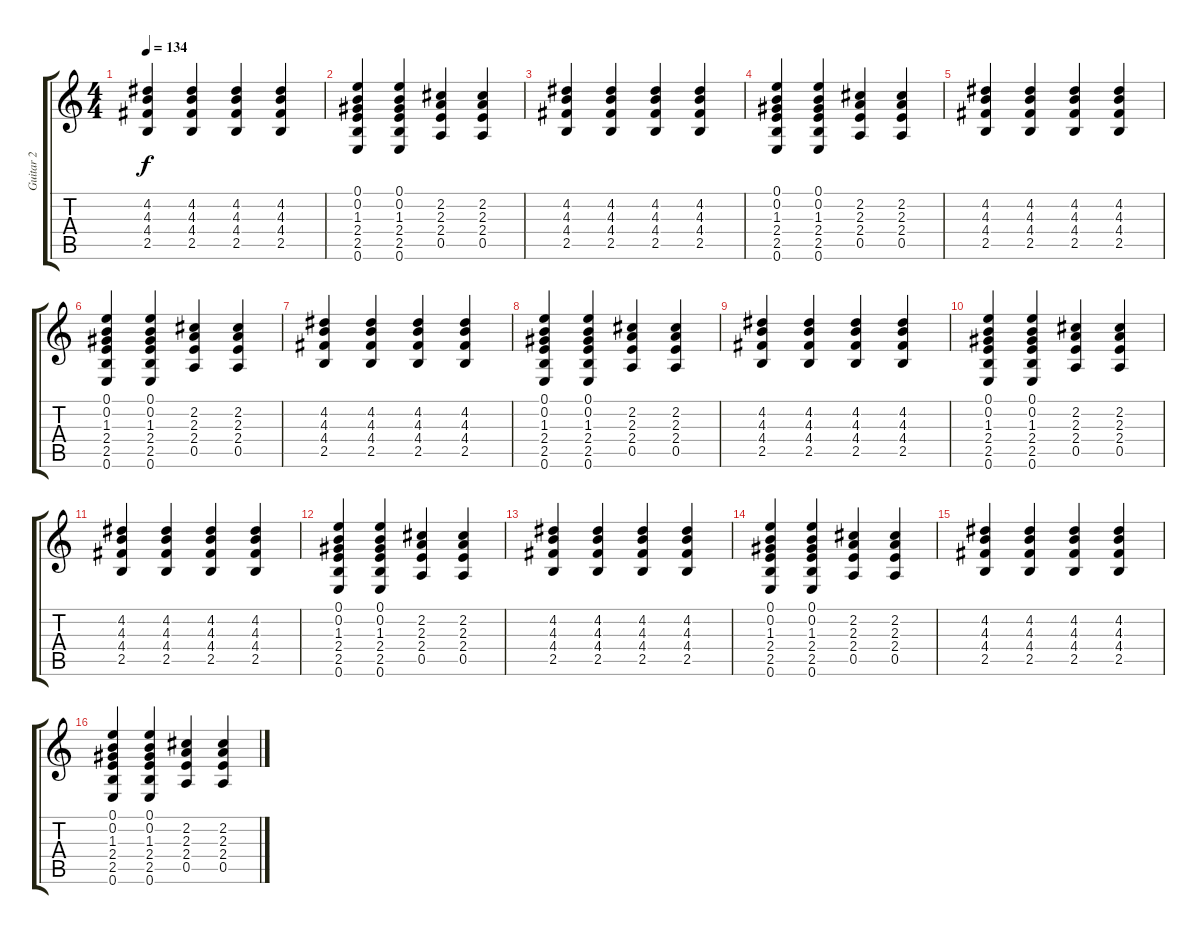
\track ("Guitar 2" "Guitar 2") {instrument overdrivenguitar}
\staff {score tabs}
\tuning (E4 B3 G3 D3 A2 E2) {hide}
\ts (4 4)
\tempo 134
\clef g2
\ks c
(4.2 4.3 4.4 2.5).4{dy f} (4.2 4.3 4.4 2.5).4 (4.2 4.3 4.4 2.5).4 (4.2 4.3 4.4 2.5).4 |
(0.1 0.2 1.3 2.4 2.5 0.6).4 (0.1 0.2 1.3 2.4 2.5 0.6).4 (2.2 2.3 2.4 0.5).4 (2.2 2.3 2.4 0.5).4 |
(4.2 4.3 4.4 2.5).4 (4.2 4.3 4.4 2.5).4 (4.2 4.3 4.4 2.5).4 (4.2 4.3 4.4 2.5).4 |
(0.1 0.2 1.3 2.4 2.5 0.6).4 (0.1 0.2 1.3 2.4 2.5 0.6).4 (2.2 2.3 2.4 0.5).4 (2.2 2.3 2.4 0.5).4 |
(4.2 4.3 4.4 2.5).4 (4.2 4.3 4.4 2.5).4 (4.2 4.3 4.4 2.5).4 (4.2 4.3 4.4 2.5).4 |
(0.1 0.2 1.3 2.4 2.5 0.6).4 (0.1 0.2 1.3 2.4 2.5 0.6).4 (2.2 2.3 2.4 0.5).4 (2.2 2.3 2.4 0.5).4 |
(4.2 4.3 4.4 2.5).4 (4.2 4.3 4.4 2.5).4 (4.2 4.3 4.4 2.5).4 (4.2 4.3 4.4 2.5).4 |
(0.1 0.2 1.3 2.4 2.5 0.6).4 (0.1 0.2 1.3 2.4 2.5 0.6).4 (2.2 2.3 2.4 0.5).4 (2.2 2.3 2.4 0.5).4 |
(4.2 4.3 4.4 2.5).4 (4.2 4.3 4.4 2.5).4 (4.2 4.3 4.4 2.5).4 (4.2 4.3 4.4 2.5).4 |
(0.1 0.2 1.3 2.4 2.5 0.6).4 (0.1 0.2 1.3 2.4 2.5 0.6).4 (2.2 2.3 2.4 0.5).4 (2.2 2.3 2.4 0.5).4 |
(4.2 4.3 4.4 2.5).4 (4.2 4.3 4.4 2.5).4 (4.2 4.3 4.4 2.5).4 (4.2 4.3 4.4 2.5).4 |
(0.1 0.2 1.3 2.4 2.5 0.6).4 (0.1 0.2 1.3 2.4 2.5 0.6).4 (2.2 2.3 2.4 0.5).4 (2.2 2.3 2.4 0.5).4 |
(4.2 4.3 4.4 2.5).4 (4.2 4.3 4.4 2.5).4 (4.2 4.3 4.4 2.5).4 (4.2 4.3 4.4 2.5).4 |
(0.1 0.2 1.3 2.4 2.5 0.6).4 (0.1 0.2 1.3 2.4 2.5 0.6).4 (2.2 2.3 2.4 0.5).4 (2.2 2.3 2.4 0.5).4 |
(4.2 4.3 4.4 2.5).4 (4.2 4.3 4.4 2.5).4 (4.2 4.3 4.4 2.5).4 (4.2 4.3 4.4 2.5).4 |
(0.1 0.2 1.3 2.4 2.5 0.6).4 (0.1 0.2 1.3 2.4 2.5 0.6).4 (2.2 2.3 2.4 0.5).4 (2.2 2.3 2.4 0.5).4
